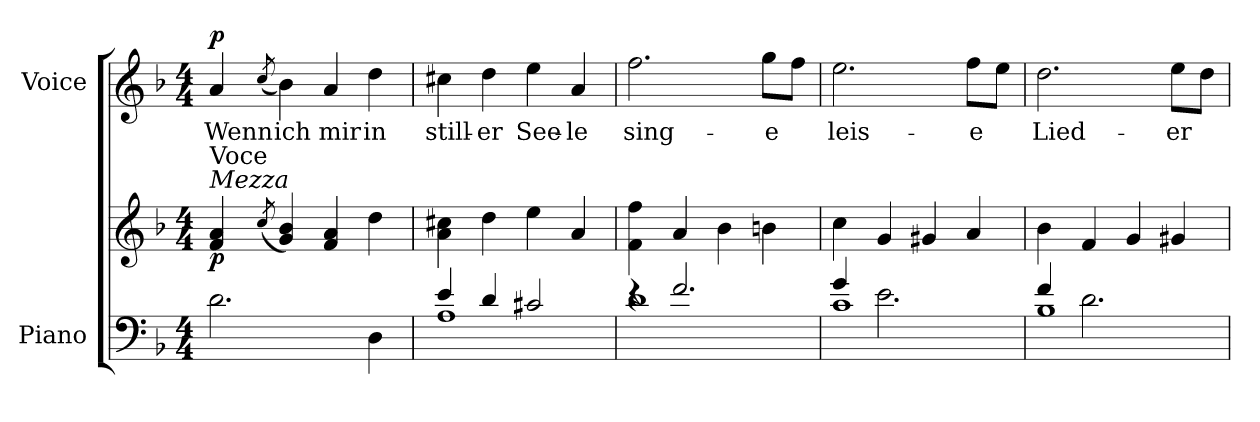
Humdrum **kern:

**kern	**kern	**dynam	**kern	**text	**dynam
*part2	*part2	*part2	*part1	*part1	*part1
*staff3	*staff2	*staff2/3	*staff1	*staff1	*staff1
*I"Piano	*	*	*I"Voice	*	*
*I'Pno	*	*	*I'V	*	*
*clefF4	*clefG2	*	*clefG2	*	*
*k[b-]	*k[b-]	*	*k[b-]	*	*
*M4/4	*M4/4	*	*M4/4	*	*
*MM88	*MM88	*	*MM88	*	*
=1	=1	=1	=1	=1	=1
!	!LO:TX:a:i:t=Mezza	!	!	!	!
!	!LO:TX:a:t=Voce	!	!	!	!
!	!	!LO:DY:b	!	!LO:LY:b	!LO:DY:a
2.d\	4f/ 4a/	p	4a/	Wenn	p
.	(8qcc/	.	(8qcc/	.	.
!	!	!	!	!LO:LY:b	!
.	4g/ 4b-/)	.	4b-\)	ich	.
!	!	!	!	!LO:LY:b	!
.	4f/ 4a/	.	4a/	mir	.
!	!	!	!	!LO:LY:b	!
4D\	4dd\	.	4dd\	in	.
=2	=2	=2	=2	=2	=2
*^	*	*	*	*	*
!	!	!	!	!	!LO:LY:b	!
4e/	1A	4a\ 4cc#X\	.	4cc#X\	still-	.
!	!	!	!	!	!LO:LY:b	!
4d/	.	4dd\	.	4dd\	-er	.
!	!	!	!	!	!LO:LY:b	!
2c#X/	.	4ee\	.	4ee\	See-	.
!	!	!	!	!	!LO:LY:b	!
.	.	4a/	.	4a/	-le	.
=3	=3	=3	=3	=3	=3	=3
!	!	!	!	!	!LO:LY:b	!
4re	1d	4f\ 4ff\	.	2.ff\	sing-	.
2.f/	.	4a/	.	.	.	.
.	.	4b-\	.	.	.	.
!	!	!	!	!	!LO:LY:b	!
.	.	4bn\	.	8gg\L	-e	.
.	.	.	.	8ff\J	.	.
=4	=4	=4	=4	=4	=4	=4
!	!	!	!	!	!LO:LY:b	!
1c	4g/	4cc\	.	2.ee\	leis-	.
.	2.e\	4g/	.	.	.	.
.	.	4g#X/	.	.	.	.
!	!	!	!	!	!LO:LY:b	!
.	.	4a/	.	8ff\L	-e	.
.	.	.	.	8ee\J	.	.
=5	=5	=5	=5	=5	=5	=5
!	!	!	!	!	!LO:LY:b	!
1B-	4f/	4b-\	.	2.dd\	Lied-	.
.	2.d\	4f/	.	.	.	.
.	.	4g/	.	.	.	.
!	!	!	!	!	!LO:LY:b	!
.	.	4g#X/	.	8ee\L	-er	.
.	.	.	.	8dd\J	.	.
*v	*v	*	*	*	*	*
=	=	=	=	=	=
*-	*-	*-	*-	*-	*-
